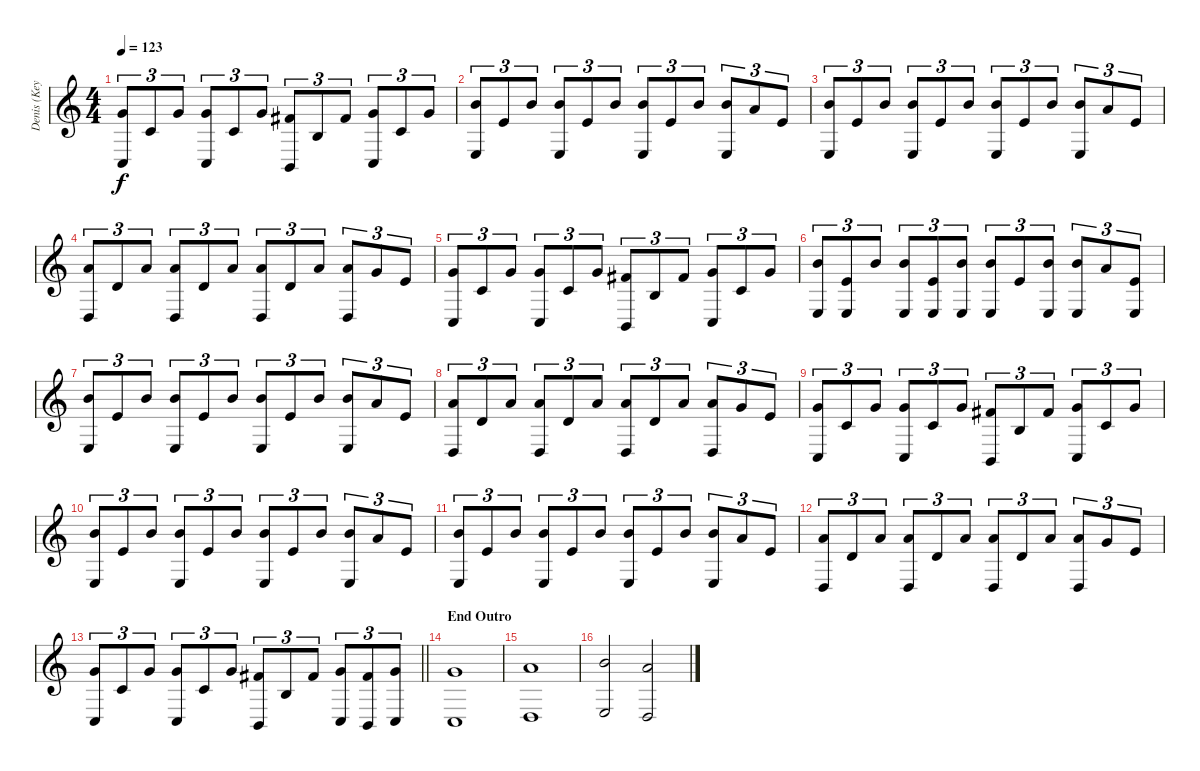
\track ("Denis (Keyboard)" "Denis (Key") {instrument synthstrings2}
\staff {score}
\tuning (E4 B3 G3 D3 A2 B1) {hide}
\ts (4 4)
\tempo 123
\clef g2
\ks c
(3.1 3.5).8{tu (3 2) dy f} 1.2.8{tu (3 2)} 3.1.8{tu (3 2)} (3.1 3.5).8{tu (3 2)} 1.2.8{tu (3 2)} 3.1.8{tu (3 2)} (2.1 2.5).8{tu (3 2)} 0.2.8{tu (3 2)} 2.1.8{tu (3 2)} (3.1 3.5).8{tu (3 2)} 1.2.8{tu (3 2)} 3.1.8{tu (3 2)} |
(7.1 7.5).8{tu (3 2)} 0.1.8{tu (3 2)} 7.1.8{tu (3 2)} (7.1 7.5).8{tu (3 2)} 0.1.8{tu (3 2)} 7.1.8{tu (3 2)} (7.1 7.5).8{tu (3 2)} 0.1.8{tu (3 2)} 7.1.8{tu (3 2)} (7.1 7.5).8{tu (3 2)} 5.1.8{tu (3 2)} 5.2.8{tu (3 2)} |
(7.1 7.5).8{tu (3 2)} 0.1.8{tu (3 2)} 7.1.8{tu (3 2)} (7.1 7.5).8{tu (3 2)} 0.1.8{tu (3 2)} 7.1.8{tu (3 2)} (7.1 7.5).8{tu (3 2)} 0.1.8{tu (3 2)} 7.1.8{tu (3 2)} (7.1 7.5).8{tu (3 2)} 5.1.8{tu (3 2)} 5.2.8{tu (3 2)} |
(5.1 5.5).8{tu (3 2)} 3.2.8{tu (3 2)} 5.1.8{tu (3 2)} (5.1 5.5).8{tu (3 2)} 3.2.8{tu (3 2)} 5.1.8{tu (3 2)} (5.1 5.5).8{tu (3 2)} 3.2.8{tu (3 2)} 5.1.8{tu (3 2)} (5.1 5.5).8{tu (3 2)} 3.1.8{tu (3 2)} 0.1.8{tu (3 2)} |
(3.1 3.5).8{tu (3 2)} 1.2.8{tu (3 2)} 3.1.8{tu (3 2)} (3.1 3.5).8{tu (3 2)} 1.2.8{tu (3 2)} 3.1.8{tu (3 2)} (2.1 2.5).8{tu (3 2)} 0.2.8{tu (3 2)} 2.1.8{tu (3 2)} (3.1 3.5).8{tu (3 2)} 1.2.8{tu (3 2)} 3.1.8{tu (3 2)} |
(7.1 7.5).8{tu (3 2)} (0.1 7.5).8{tu (3 2)} 7.1.8{tu (3 2)} (7.1 7.5).8{tu (3 2)} (0.1 7.5).8{tu (3 2)} (7.1 7.5).8{tu (3 2)} (7.1 7.5).8{tu (3 2)} 0.1.8{tu (3 2)} (7.1 7.5).8{tu (3 2)} (7.1 7.5).8{tu (3 2)} 5.1.8{tu (3 2)} (0.1 7.5).8{tu (3 2)} |
(7.1 7.5).8{tu (3 2)} 0.1.8{tu (3 2)} 7.1.8{tu (3 2)} (7.1 7.5).8{tu (3 2)} 0.1.8{tu (3 2)} 7.1.8{tu (3 2)} (7.1 7.5).8{tu (3 2)} 0.1.8{tu (3 2)} 7.1.8{tu (3 2)} (7.1 7.5).8{tu (3 2)} 5.1.8{tu (3 2)} 5.2.8{tu (3 2)} |
(5.1 5.5).8{tu (3 2)} 3.2.8{tu (3 2)} 5.1.8{tu (3 2)} (5.1 5.5).8{tu (3 2)} 3.2.8{tu (3 2)} 5.1.8{tu (3 2)} (5.1 5.5).8{tu (3 2)} 3.2.8{tu (3 2)} 5.1.8{tu (3 2)} (5.1 5.5).8{tu (3 2)} 3.1.8{tu (3 2)} 0.1.8{tu (3 2)} |
(3.1 3.5).8{tu (3 2)} 1.2.8{tu (3 2)} 3.1.8{tu (3 2)} (3.1 3.5).8{tu (3 2)} 1.2.8{tu (3 2)} 3.1.8{tu (3 2)} (2.1 2.5).8{tu (3 2)} 0.2.8{tu (3 2)} 2.1.8{tu (3 2)} (3.1 3.5).8{tu (3 2)} 1.2.8{tu (3 2)} 3.1.8{tu (3 2)} |
(7.1 7.5).8{tu (3 2)} 0.1.8{tu (3 2)} 7.1.8{tu (3 2)} (7.1 7.5).8{tu (3 2)} 0.1.8{tu (3 2)} 7.1.8{tu (3 2)} (7.1 7.5).8{tu (3 2)} 0.1.8{tu (3 2)} 7.1.8{tu (3 2)} (7.1 7.5).8{tu (3 2)} 5.1.8{tu (3 2)} 5.2.8{tu (3 2)} |
(7.1 7.5).8{tu (3 2)} 0.1.8{tu (3 2)} 7.1.8{tu (3 2)} (7.1 7.5).8{tu (3 2)} 0.1.8{tu (3 2)} 7.1.8{tu (3 2)} (7.1 7.5).8{tu (3 2)} 0.1.8{tu (3 2)} 7.1.8{tu (3 2)} (7.1 7.5).8{tu (3 2)} 5.1.8{tu (3 2)} 5.2.8{tu (3 2)} |
(5.1 5.5).8{tu (3 2)} 3.2.8{tu (3 2)} 5.1.8{tu (3 2)} (5.1 5.5).8{tu (3 2)} 3.2.8{tu (3 2)} 5.1.8{tu (3 2)} (5.1 5.5).8{tu (3 2)} 3.2.8{tu (3 2)} 5.1.8{tu (3 2)} (5.1 5.5).8{tu (3 2)} 3.1.8{tu (3 2)} 0.1.8{tu (3 2)} |
\barLineRight lightlight
(3.1 3.5).8{tu (3 2)} 1.2.8{tu (3 2)} 3.1.8{tu (3 2)} (3.1 3.5).8{tu (3 2)} 1.2.8{tu (3 2)} 3.1.8{tu (3 2)} (2.1 2.5).8{tu (3 2)} 0.2.8{tu (3 2)} 2.1.8{tu (3 2)} (3.1 3.5).8{tu (3 2)} (2.1 2.5).8{tu (3 2)} (3.1 3.5).8{tu (3 2)} |
\section ("" "End Outro")
(3.1 3.5).1{instrument drawbarorgan} |
(5.1 0.4).1 |
(7.1 7.5).2 (5.1 0.4).2
